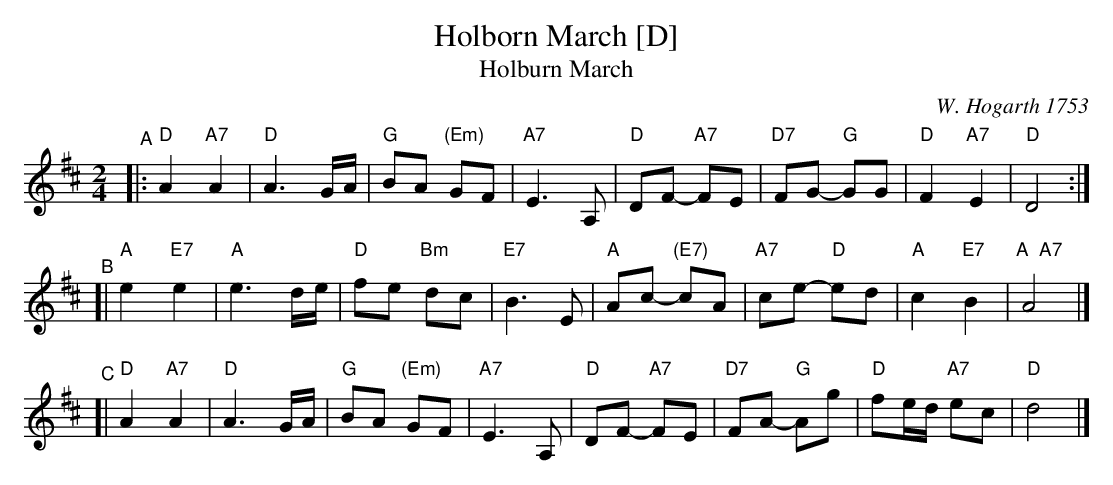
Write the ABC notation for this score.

X:1
T: Holborn March [D]	% in east London, England
T: Holburn March	% in Berwick-upon-Tweed, Scotland
O: W. Hogarth 1753
M: 2/4
L: 1/16
K: D
"^A"|:\
"D"A4 "A7"A4 | "D"A6 GA | "G"B2A2 "(Em)"G2F2 | "A7"E6 A,2 |\
"D"D2F2- "A7"F2E2 | "D7"F2G2- "G"G2G2 | "D"F4 "A7"E4 | "D"D8 :|
"^B"[|\
"A"e4 "E7"e4 | "A"e6 de | "D"f2e2 "Bm"d2c2 | "E7"B6 E2 |\
"A"A2c2- "(E7)"c2A2 | "A7"c2e2- "D"e2d2 | "A"c4 "E7"B4 | "A  A7"A8 |]
"^C"[|\
"D"A4 "A7"A4 | "D"A6 GA | "G"B2A2 "(Em)"G2F2 | "A7"E6 A,2 |\
"D"D2F2- "A7"F2E2 | "D7"F2A2- "G"A2g2 | "D"f2ed "A7"e2c2 | "D"d8 |]
